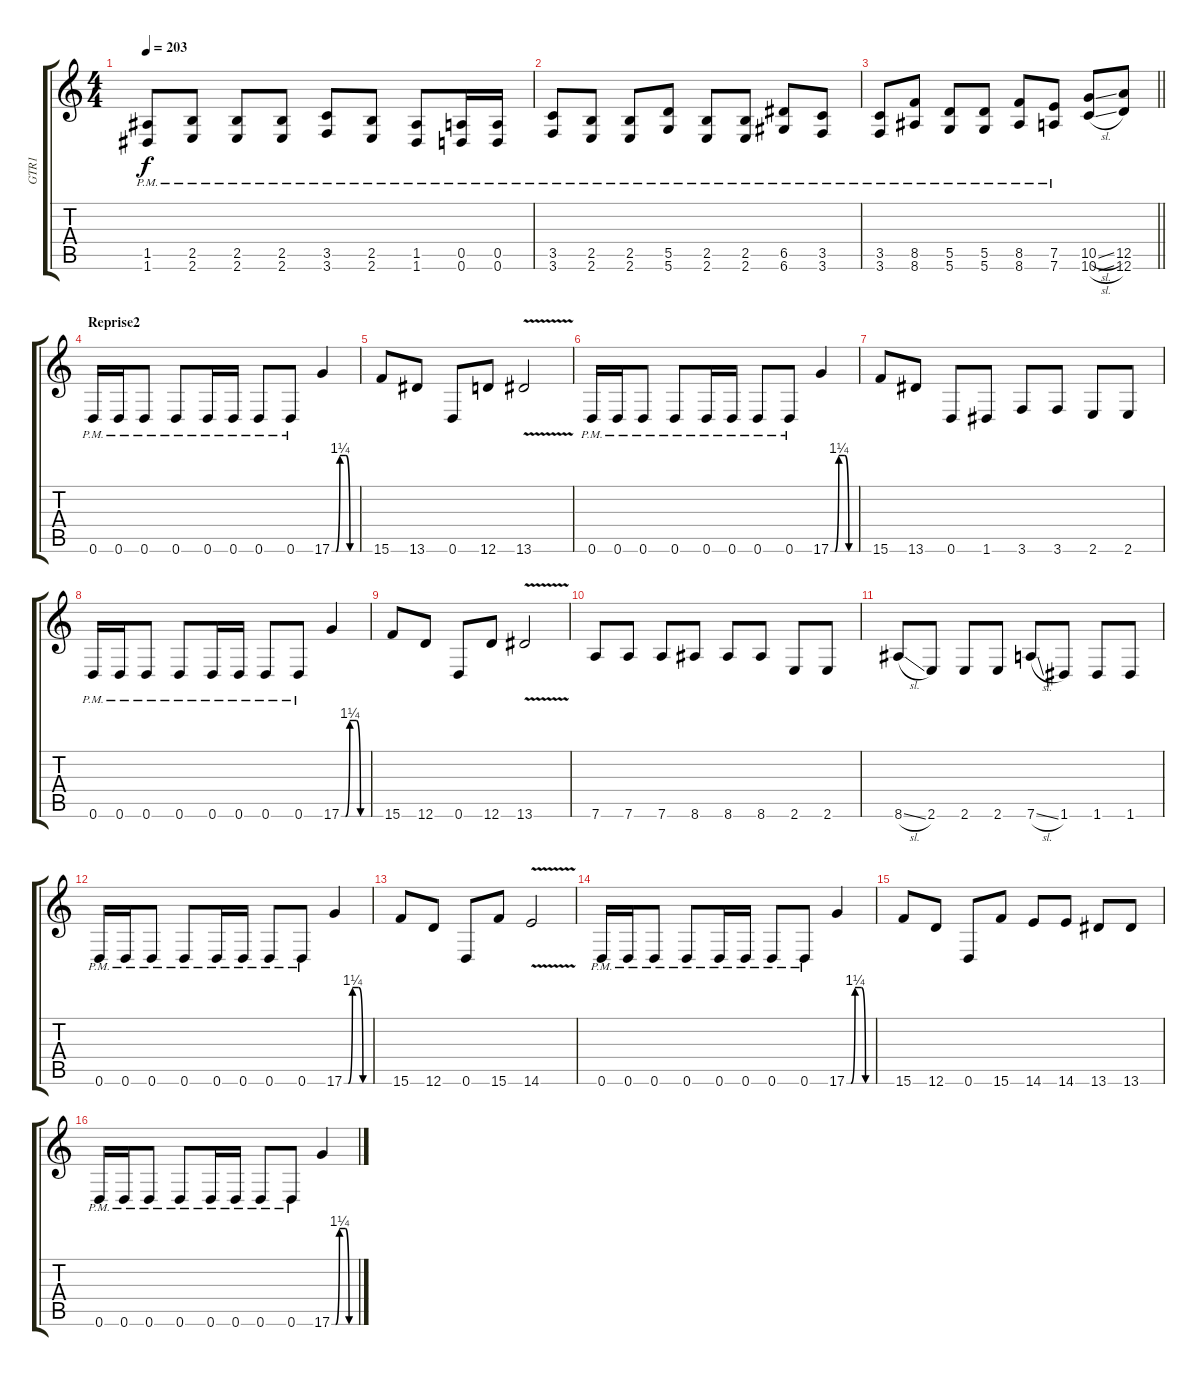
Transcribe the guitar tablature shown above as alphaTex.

\track ("GTR1" "GTR1") {instrument overdrivenguitar}
\staff {score tabs}
\tuning (E4 B3 G3 D3 A2 D2) {hide}
\ts (4 4)
\tempo 203
\clef g2
\ks c
(1.5{pm} 1.6{pm}).8{dy f} (2.5{pm} 2.6{pm}).8 (2.5{pm} 2.6{pm}).8 (2.5{pm} 2.6{pm}).8 (3.5{pm} 3.6{pm}).8 (2.5{pm} 2.6{pm}).8 (1.5{pm} 1.6{pm}).8 (0.5{pm} 0.6{pm}).16 (0.5{pm} 0.6{pm}).16 |
(3.5{pm} 3.6{pm}).8 (2.5{pm} 2.6{pm}).8 (2.5{pm} 2.6{pm}).8 (5.5{pm} 5.6{pm}).8 (2.5{pm} 2.6{pm}).8 (2.5{pm} 2.6{pm}).8 (6.5{pm} 6.6{pm}).8 (3.5{pm} 3.6{pm}).8 |
\barLineRight lightlight
(3.5{pm} 3.6{pm}).8 (8.5{pm} 8.6{pm}).8 (5.5{pm} 5.6{pm}).8 (5.5{pm} 5.6{pm}).8 (8.5{pm} 8.6{pm}).8 (7.5{pm} 7.6{pm}).8 (10.5{sl} 10.6{sl}).8 (12.5 12.6).8 |
\section ("" "Reprise2")
0.6{pm}.16 0.6{pm}.16 0.6{pm}.8 0.6{pm}.8 0.6{pm}.16 0.6{pm}.16 0.6{pm}.8 0.6{pm}.8 17.6{be (custom 0 0 10 0 20 5 35 5 45 0 60 0)}.4 |
15.6.8 13.6.8 0.6.8 12.6.8 13.6{v}.2 |
0.6{pm}.16 0.6{pm}.16 0.6{pm}.8 0.6{pm}.8 0.6{pm}.16 0.6{pm}.16 0.6{pm}.8 0.6{pm}.8 17.6{be (custom 0 0 10 0 20 5 35 5 45 0 60 0)}.4 |
15.6.8 13.6.8 0.6.8 1.6.8 3.6.8 3.6.8 2.6.8 2.6.8 |
0.6{pm}.16 0.6{pm}.16 0.6{pm}.8 0.6{pm}.8 0.6{pm}.16 0.6{pm}.16 0.6{pm}.8 0.6{pm}.8 17.6{be (custom 0 0 10 0 20 5 35 5 45 0 60 0)}.4 |
15.6.8 12.6.8 0.6.8 12.6.8 13.6{v}.2 |
7.6.8 7.6.8 7.6.8 8.6.8 8.6.8 8.6.8 2.6.8 2.6.8 |
8.6{sl}.8 2.6.8 2.6.8 2.6.8 7.6{sl}.8 1.6.8 1.6.8 1.6.8 |
0.6{pm}.16 0.6{pm}.16 0.6{pm}.8 0.6{pm}.8 0.6{pm}.16 0.6{pm}.16 0.6{pm}.8 0.6{pm}.8 17.6{be (custom 0 0 10 0 20 5 35 5 45 0 60 0)}.4 |
15.6.8 12.6.8 0.6.8 15.6.8 14.6{v}.2 |
0.6{pm}.16 0.6{pm}.16 0.6{pm}.8 0.6{pm}.8 0.6{pm}.16 0.6{pm}.16 0.6{pm}.8 0.6{pm}.8 17.6{be (custom 0 0 10 0 20 5 35 5 45 0 60 0)}.4 |
15.6.8 12.6.8 0.6.8 15.6.8 14.6.8 14.6.8 13.6.8 13.6.8 |
0.6{pm}.16 0.6{pm}.16 0.6{pm}.8 0.6{pm}.8 0.6{pm}.16 0.6{pm}.16 0.6{pm}.8 0.6{pm}.8 17.6{be (custom 0 0 10 0 20 5 35 5 45 0 60 0)}.4
